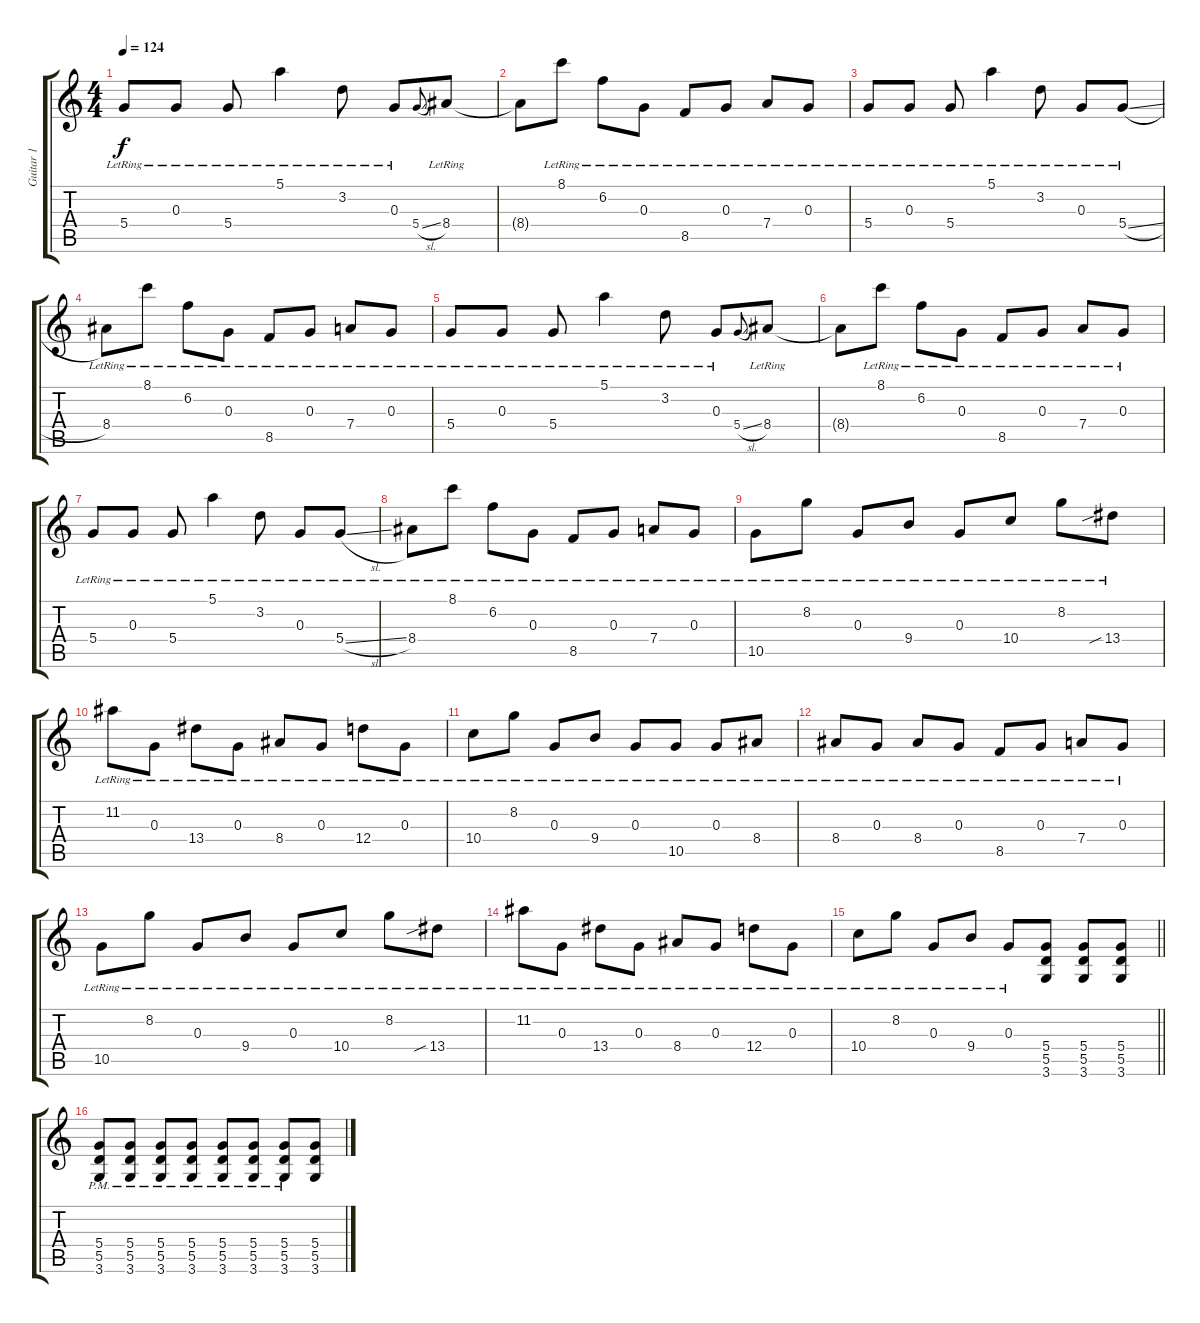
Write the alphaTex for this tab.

\track ("Guitar 1" "Guitar 1") {instrument acousticguitarsteel}
\staff {score tabs}
\tuning (E4 B3 G3 D3 A2 E2) {hide}
\ts (4 4)
\tempo 124
\clef g2
\ks c
5.4{lr}.8{dy f} 0.3{lr}.8 5.4{lr}.8 5.1{lr}.4 3.2{lr}.8 0.3{lr}.8 5.4{sl}.8{gr onbeat} 8.4{lr}.8 |
8.4{t}.8 8.1{lr}.8 6.2{lr}.8 0.3{lr}.8 8.5{lr}.8 0.3{lr}.8 7.4{lr}.8 0.3{lr}.8 |
5.4{lr}.8 0.3{lr}.8 5.4{lr}.8 5.1{lr}.4 3.2{lr}.8 0.3{lr}.8 5.4{sl lr}.8 |
8.4{lr}.8 8.1{lr}.8 6.2{lr}.8 0.3{lr}.8 8.5{lr}.8 0.3{lr}.8 7.4{lr}.8 0.3{lr}.8 |
5.4{lr}.8 0.3{lr}.8 5.4{lr}.8 5.1{lr}.4 3.2{lr}.8 0.3{lr}.8 5.4{sl}.8{gr onbeat} 8.4{lr}.8 |
8.4{t}.8 8.1{lr}.8 6.2{lr}.8 0.3{lr}.8 8.5{lr}.8 0.3{lr}.8 7.4{lr}.8 0.3{lr}.8 |
5.4{lr}.8 0.3{lr}.8 5.4{lr}.8 5.1{lr}.4 3.2{lr}.8 0.3{lr}.8 5.4{sl lr}.8 |
8.4{lr}.8 8.1{lr}.8 6.2{lr}.8 0.3{lr}.8 8.5{lr}.8 0.3{lr}.8 7.4{lr}.8 0.3{lr}.8 |
10.5{lr}.8 8.2{lr}.8 0.3{lr}.8 9.4{lr}.8 0.3{lr}.8 10.4{lr}.8 8.2{lr}.8 13.4{sib lr}.8 |
11.2{lr}.8 0.3{lr}.8 13.4{lr}.8 0.3{lr}.8 8.4{lr}.8 0.3{lr}.8 12.4{lr}.8 0.3{lr}.8 |
10.4{lr}.8 8.2{lr}.8 0.3{lr}.8 9.4{lr}.8 0.3{lr}.8 10.5{lr}.8 0.3{lr}.8 8.4{lr}.8 |
8.4{lr}.8 0.3{lr}.8 8.4{lr}.8 0.3{lr}.8 8.5{lr}.8 0.3{lr}.8 7.4{lr}.8 0.3{lr}.8 |
10.5{lr}.8 8.2{lr}.8 0.3{lr}.8 9.4{lr}.8 0.3{lr}.8 10.4{lr}.8 8.2{lr}.8 13.4{sib lr}.8 |
11.2{lr}.8 0.3{lr}.8 13.4{lr}.8 0.3{lr}.8 8.4{lr}.8 0.3{lr}.8 12.4{lr}.8 0.3{lr}.8 |
\barLineRight lightlight
10.4{lr}.8 8.2{lr}.8 0.3{lr}.8 9.4{lr}.8 0.3{lr}.8 (5.4 5.5 3.6).8{instrument overdrivenguitar} (5.4 5.5 3.6).8 (5.4 5.5 3.6).8 |
(5.4{pm} 5.5{pm} 3.6{pm}).8 (5.4{pm} 5.5{pm} 3.6{pm}).8 (5.4{pm} 5.5{pm} 3.6{pm}).8 (5.4{pm} 5.5{pm} 3.6{pm}).8 (5.4{pm} 5.5{pm} 3.6{pm}).8 (5.4{pm} 5.5{pm} 3.6{pm}).8 (5.4{pm} 5.5{pm} 3.6{pm}).8 (5.4 5.5 3.6).8
